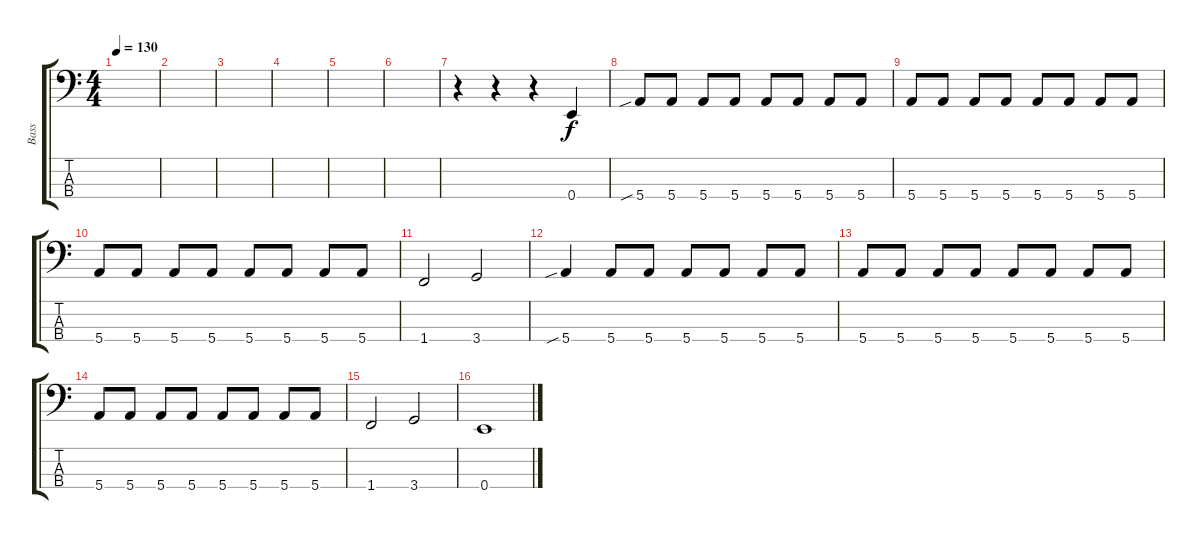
\track ("Bass" "Bass") {instrument electricbassfinger}
\staff {score tabs}
\tuning (G2 D2 A1 E1) {hide}
\ts (4 4)
\tempo 130
\clef f4
\ks c
|
|
|
|
|
|
r.4 r.4 r.4 0.4.4 |
5.4{sib}.8 5.4.8 5.4.8 5.4.8 5.4.8 5.4.8 5.4.8 5.4.8 |
5.4.8 5.4.8 5.4.8 5.4.8 5.4.8 5.4.8 5.4.8 5.4.8 |
5.4.8 5.4.8 5.4.8 5.4.8 5.4.8 5.4.8 5.4.8 5.4.8 |
1.4.2 3.4.2 |
5.4{sib}.4 5.4.8 5.4.8 5.4.8 5.4.8 5.4.8 5.4.8 |
5.4.8 5.4.8 5.4.8 5.4.8 5.4.8 5.4.8 5.4.8 5.4.8 |
5.4.8 5.4.8 5.4.8 5.4.8 5.4.8 5.4.8 5.4.8 5.4.8 |
1.4.2 3.4.2 |
0.4.1
